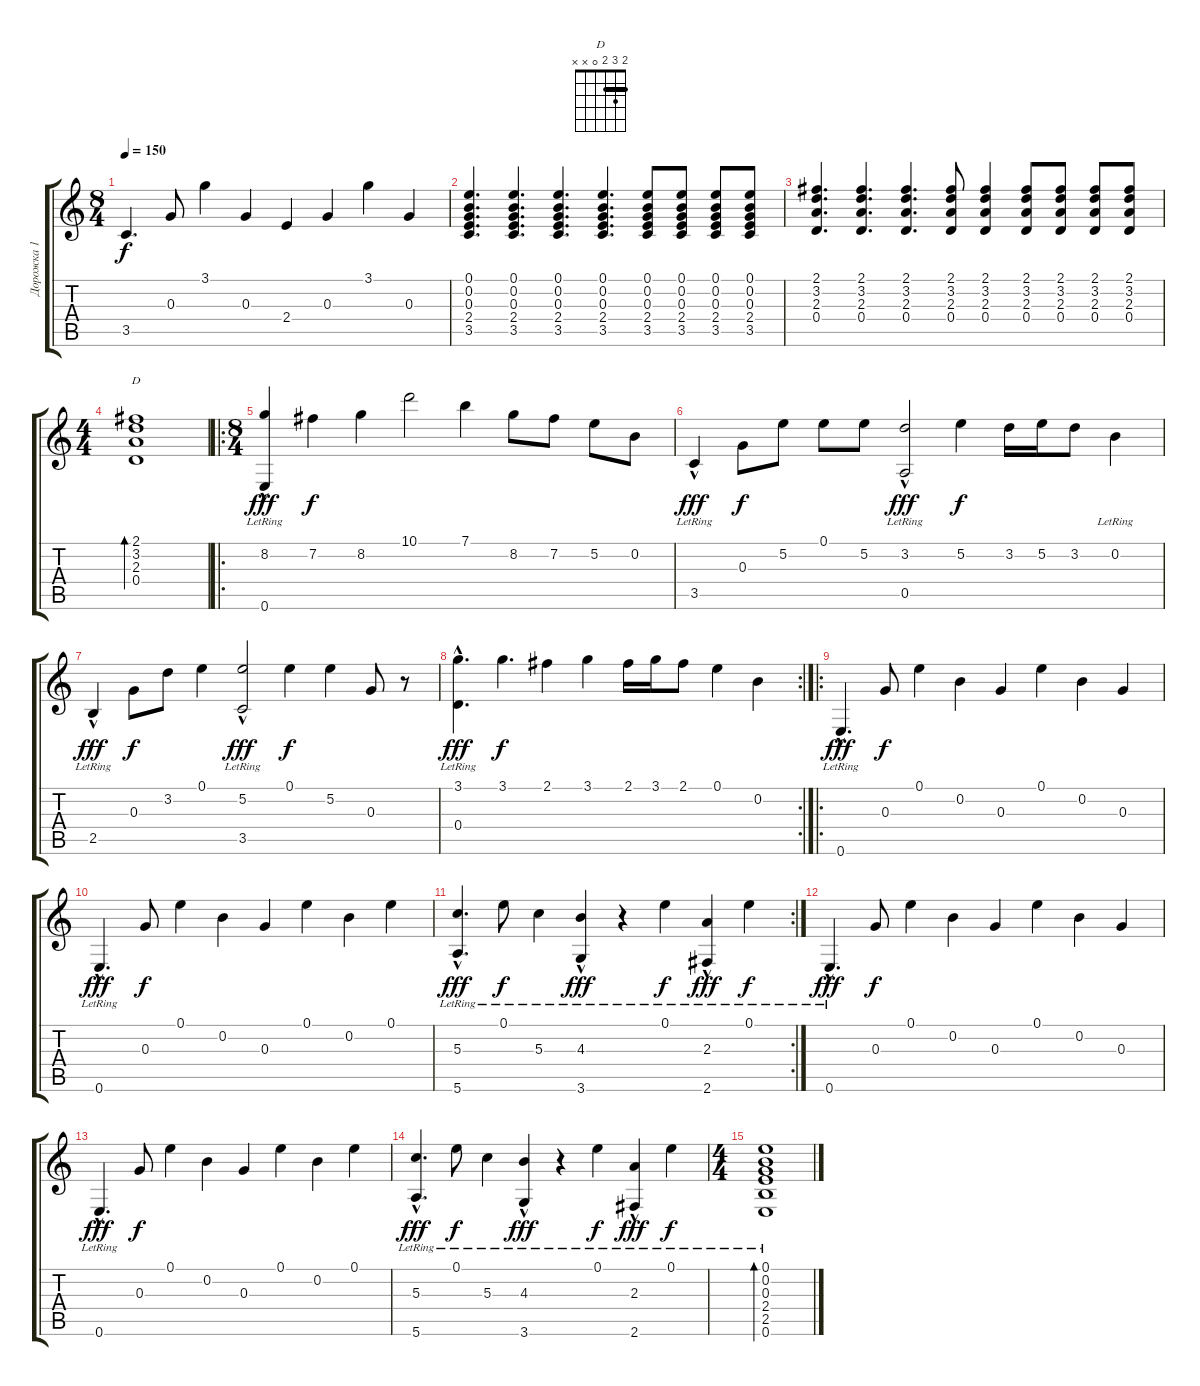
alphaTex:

\track ("Дорожка 1" "Дорожка 1") {instrument acousticguitarnylon}
\staff {score tabs}
\tuning (E4 B3 G3 D3 A2 E2) {hide}
\chord ("D" 2 3 2 0 x x) {barre 2}
\ts (8 4)
\tempo 150
\clef g2
\ks c
3.5.4{d dy f} 0.3.8 3.1.4 0.3.4 2.4.4 0.3.4 3.1.4 0.3.4 |
(0.1 0.2 0.3 2.4 3.5).4{d} (0.1 0.2 0.3 2.4 3.5).4{d} (0.1 0.2 0.3 2.4 3.5).4{d} (0.1 0.2 0.3 2.4 3.5).4{d} (0.1 0.2 0.3 2.4 3.5).8 (0.1 0.2 0.3 2.4 3.5).8 (0.1 0.2 0.3 2.4 3.5).8 (0.1 0.2 0.3 2.4 3.5).8 |
(2.1 3.2 2.3 0.4).4{d} (2.1 3.2 2.3 0.4).4{d} (2.1 3.2 2.3 0.4).4{d} (2.1 3.2 2.3 0.4).8 (2.1 3.2 2.3 0.4).4 (2.1 3.2 2.3 0.4).8 (2.1 3.2 2.3 0.4).8 (2.1 3.2 2.3 0.4).8 (2.1 3.2 2.3 0.4).8 |
\ts (4 4)
(2.1 3.2 2.3 0.4).1{bd 480 ch "D"} |
\ro
\ts (8 4)
(8.2{hac} 0.6{hac lr}).4{dy fff} 7.2.4{dy f} 8.2.4 10.1.2 7.1.4 8.2.8 7.2.8 5.2.8 0.2.8 |
3.5{hac lr}.4{dy fff} 0.3.8{dy f} 5.2.8 0.1.8 5.2.8 (3.2 0.5{hac lr}).2{dy fff} 5.2.4{dy f} 3.2.16 5.2.16 3.2.8 0.2{lr}.4 |
2.5{hac lr}.4{dy fff} 0.3.8{dy f} 3.2.8 0.1.4 (5.2 3.5{hac lr}).2{dy fff} 0.1.4{dy f} 5.2.4 0.3.8 r.8 |
\rc 2
(3.1 0.4{hac lr}).4{d dy fff} 3.1.4{d dy f} 2.1.4 3.1.4 2.1.16 3.1.16 2.1.8 0.1.4 0.2.4 |
\ro
0.6{hac lr}.4{d dy fff} 0.3.8{dy f} 0.1.4 0.2.4 0.3.4 0.1.4 0.2.4 0.3.4 |
0.6{hac lr}.4{d dy fff} 0.3.8{dy f} 0.1.4 0.2.4 0.3.4 0.1.4 0.2.4 0.1.4 |
\rc 2
(5.3{hac lr} 5.6{hac lr}).4{d dy fff} 0.1{lr}.8{dy f} 5.3{lr}.4 (4.3{lr} 3.6{hac lr}).4{dy fff} r.4 0.1{lr}.4{dy f} (2.3{lr} 2.6{hac lr}).4{dy fff} 0.1{lr}.4{dy f} |
0.6{hac lr}.4{d dy fff} 0.3.8{dy f} 0.1.4 0.2.4 0.3.4 0.1.4 0.2.4 0.3.4 |
0.6{hac lr}.4{d dy fff} 0.3.8{dy f} 0.1.4 0.2.4 0.3.4 0.1.4 0.2.4 0.1.4 |
(5.3{hac lr} 5.6{hac lr}).4{d dy fff} 0.1{lr}.8{dy f} 5.3{lr}.4 (4.3{lr} 3.6{hac lr}).4{dy fff} r.4 0.1{lr}.4{dy f} (2.3{lr} 2.6{hac lr}).4{dy fff} 0.1{lr}.4{dy f} |
\ts (4 4)
(0.1{lr} 0.2 0.3 2.4 2.5 0.6).1{bd 480}
